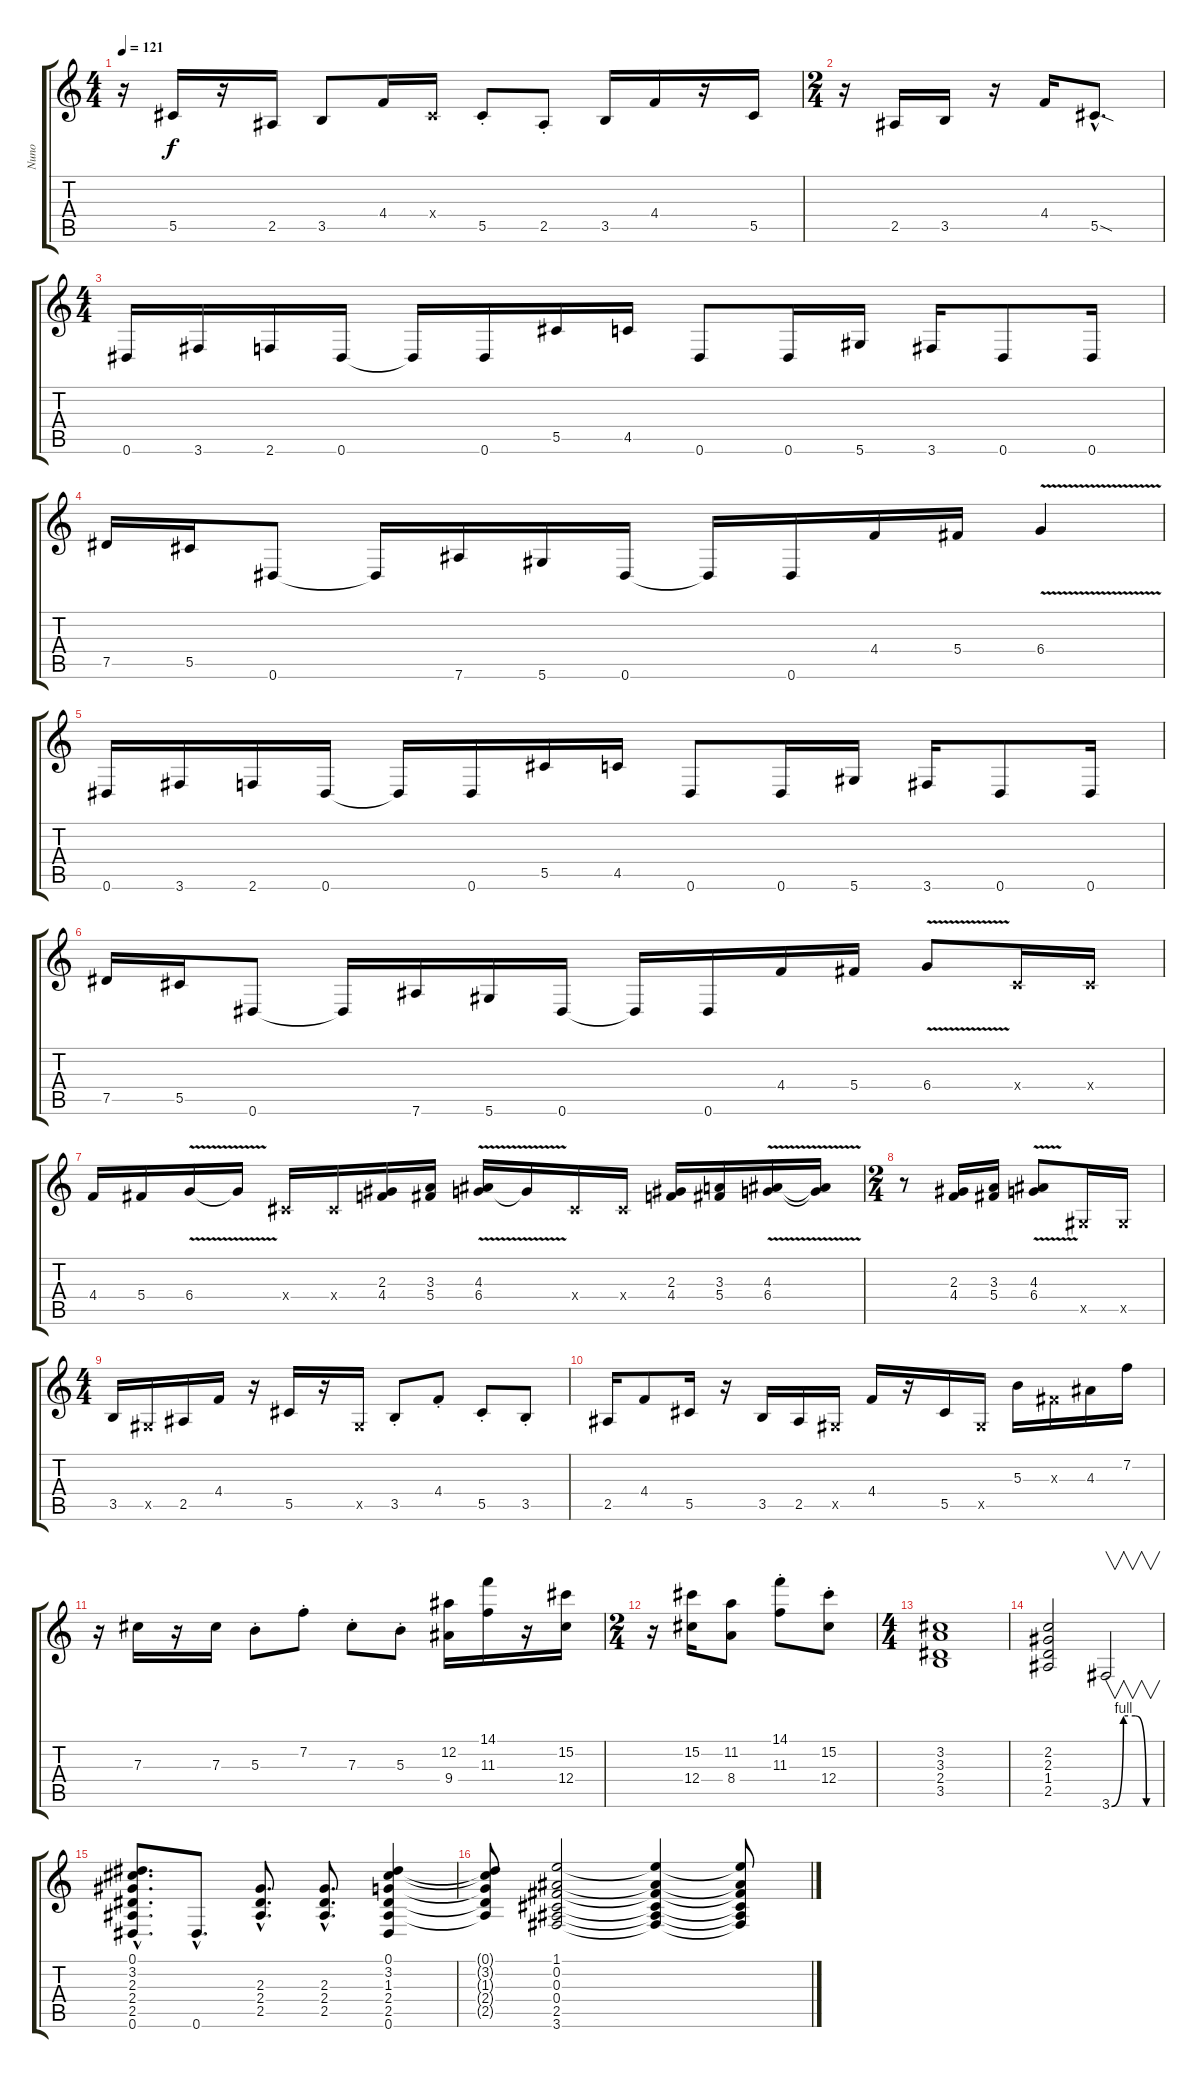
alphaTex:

\track ("Nuno " "Nuno ") {instrument distortionguitar}
\staff {score tabs}
\tuning (Eb4 Bb3 Gb3 Db3 Ab2 Eb2) {hide}
\ts (4 4)
\tempo 121
\clef g2
\ks c
r.16{dy f} 5.5.16 r.16 2.5.16 3.5.8 4.4.16 0.4{x}.16 5.5{st}.8 2.5{st}.8 3.5.16 4.4.16 r.16 5.5.16 |
\ts (2 4)
r.16 2.5.16 3.5.16 r.16 4.4.16 5.5{sod hac}.8{d} |
\ts (4 4)
0.6.16 3.6.16 2.6.16 0.6.16 0.6{t}.16 0.6.16 5.5.16 4.5.16 0.6.8 0.6.16 5.6.16 3.6.16 0.6.8 0.6.16 |
7.5.16 5.5.16 0.6.8 0.6{t}.16 7.6.16 5.6.16 0.6.16 0.6{t}.16 0.6.16 4.4.16 5.4.16 6.4{v}.4 |
0.6.16 3.6.16 2.6.16 0.6.16 0.6{t}.16 0.6.16 5.5.16 4.5.16 0.6.8 0.6.16 5.6.16 3.6.16 0.6.8 0.6.16 |
7.5.16 5.5.16 0.6.8 0.6{t}.16 7.6.16 5.6.16 0.6.16 0.6{t}.16 0.6.16 4.4.16 5.4.16 6.4{v}.8 0.4{x}.16 0.4{x}.16 |
4.4.16 5.4.16 6.4{v}.16 6.4{t}.16 0.4{x}.16 0.4{x}.16 (2.3 4.4).16 (3.3 5.4).16 (4.3 6.4{v}).16 6.4{t}.16 0.4{x}.16 0.4{x}.16 (2.3 4.4).16 (3.3 5.4).16 (4.3 6.4{v}).16 (4.3{t} 6.4{t}).16 |
\ts (2 4)
r.8 (2.3 4.4).16 (3.3 5.4).16 (4.3{v} 6.4).8 0.5{x}.16 0.5{x}.16 |
\ts (4 4)
3.5.16 0.5{x}.16 2.5.16 4.4.16 r.16 5.5.16 r.16 0.5{x}.16 3.5{st}.8 4.4{st}.8 5.5{st}.8 3.5{st}.8 |
2.5.16 4.4.8 5.5.16 r.16 3.5.16 2.5.16 0.5{x}.16 4.4.16 r.16 5.5.16 0.5{x}.16 5.3.16 0.3{x}.16 4.3.16 7.2.16 |
r.16 7.3.16 r.16 7.3.16 5.3{st}.8 7.2{st}.8 7.3{st}.8 5.3{st}.8 (12.2 9.4).16 (14.1 11.3).16 r.16 (15.2 12.4).16 |
\ts (2 4)
r.16 (15.2 12.4).16 (11.2 8.4).8 (14.1{st} 11.3{st}).8 (15.2{st} 12.4{st}).8 |
\ts (4 4)
(3.2 3.3 2.4 3.5).1 |
(2.2 2.3 1.4 2.5).2 3.6{be (custom 0 0 15 4 30 4 44 0 60 0)}.2{v} |
(0.1{hac} 3.2{hac} 2.3{hac} 2.4{hac} 2.5{hac} 0.6{hac}).8{d} 0.6{hac}.8{d} (2.3{hac} 2.4{hac} 2.5{hac}).8{d} (2.3{hac} 2.4{hac} 2.5{hac}).8{d} (0.1 3.2 1.3 2.4 2.5 0.6).4 |
(0.1{t} 3.2{t} 1.3{t} 2.4{t} 2.5{t}).8 (1.1 0.2 0.3 0.4 2.5 3.6).2 (1.1{t} 0.2{t} 0.3{t} 0.4{t} 2.5{t} 3.6{t}).4 (1.1{t} 0.2{t} 0.3{t} 0.4{t} 2.5{t} 3.6{t}).8
